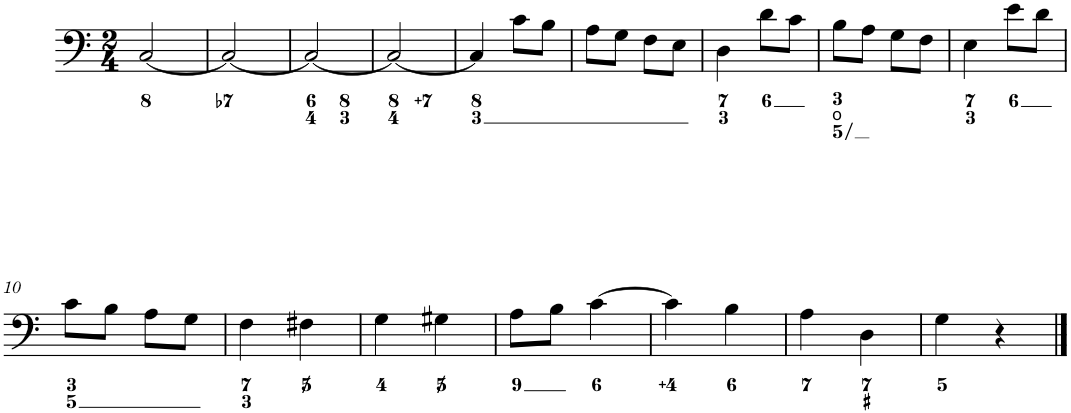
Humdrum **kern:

**kern
*part1
*staff1
*I"Piano
*I'Pno.
*clefF4
*k[]
*M2/4
=1
[2C/
=2
2C/_
=3
2C/_
=4
2C/_
=5
4C/]
8c\L
8B\J
=6
8A\L
8G\J
8F\L
8E\J
=7
4D\
8d\L
8c\J
=8
8B\L
8A\J
8G\L
8F\J
=9
4E\
8e\L
8d\J
!!LO:LB:g=z
=10
8c\L
8B\J
8A\L
8G\J
=11
4F\
4F#X\
=12
4G\
4G#X\
=13
8A\L
8B\J
[4c\
=14
4c\]
4B\
=15
4A\
4D\
=16
4G\
4r
==
*-
